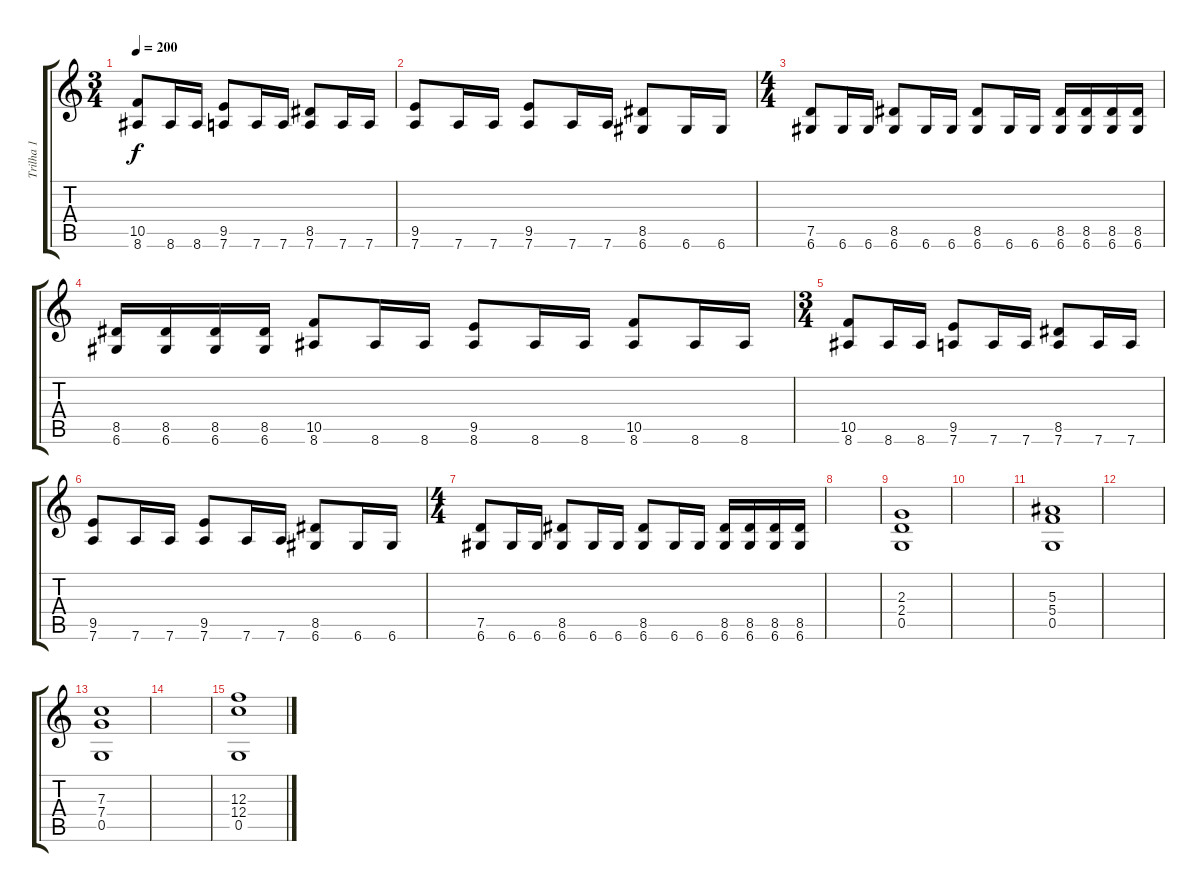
\track ("Trilha 1" "Trilha 1") {instrument distortionguitar}
\staff {score tabs}
\tuning (D4 A3 F3 C3 G2 D2) {hide}
\ts (3 4)
\tempo 200
\clef g2
\ks c
(10.5 8.6).8{dy f} 8.6.16 8.6.16 (9.5 7.6).8 7.6.16 7.6.16 (8.5 7.6).8 7.6.16 7.6.16 |
(9.5 7.6).8 7.6.16 7.6.16 (9.5 7.6).8 7.6.16 7.6.16 (8.5 6.6).8 6.6.16 6.6.16 |
\ts (4 4)
(7.5 6.6).8 6.6.16 6.6.16 (8.5 6.6).8 6.6.16 6.6.16 (8.5 6.6).8 6.6.16 6.6.16 (8.5 6.6).16 (8.5 6.6).16 (8.5 6.6).16 (8.5 6.6).16 |
(8.5 6.6).16 (8.5 6.6).16 (8.5 6.6).16 (8.5 6.6).16 (10.5 8.6).8 8.6.16 8.6.16 (9.5 8.6).8 8.6.16 8.6.16 (10.5 8.6).8 8.6.16 8.6.16 |
\ts (3 4)
(10.5 8.6).8 8.6.16 8.6.16 (9.5 7.6).8 7.6.16 7.6.16 (8.5 7.6).8 7.6.16 7.6.16 |
(9.5 7.6).8 7.6.16 7.6.16 (9.5 7.6).8 7.6.16 7.6.16 (8.5 6.6).8 6.6.16 6.6.16 |
\ts (4 4)
(7.5 6.6).8 6.6.16 6.6.16 (8.5 6.6).8 6.6.16 6.6.16 (8.5 6.6).8 6.6.16 6.6.16 (8.5 6.6).16 (8.5 6.6).16 (8.5 6.6).16 (8.5 6.6).16 |
|
(2.3 2.4 0.5).1 |
|
(5.3 5.4 0.5).1 |
|
(7.3 7.4 0.5).1 |
|
(12.3 12.4 0.5).1
